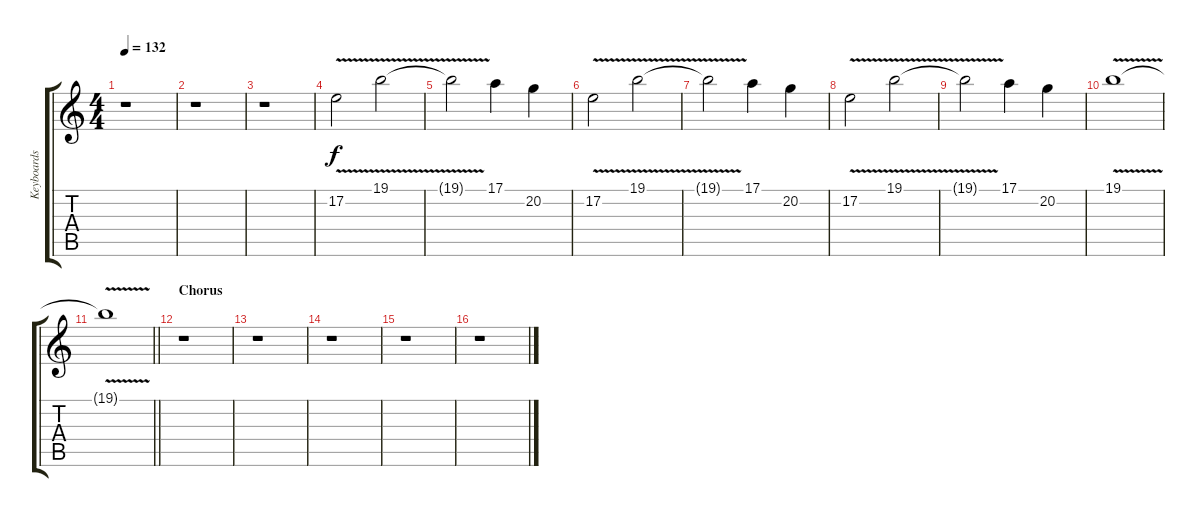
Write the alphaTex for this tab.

\track ("Keyboards 3" "Keyboards ") {instrument lead1square}
\staff {score tabs}
\tuning (E4 B3 G3 D3 A2 E2) {hide}
\ts (4 4)
\tempo 132
\clef g2
\ks c
r.1{dy f} |
r.1 |
r.1 |
17.2{v}.2{volume 9 instrument whistle} 19.1{v}.2 |
19.1{t}.2 17.1.4 20.2.4 |
17.2{v}.2 19.1{v}.2 |
19.1{t}.2 17.1.4 20.2.4 |
17.2{v}.2 19.1{v}.2 |
19.1{t}.2 17.1.4 20.2.4 |
19.1{v}.1 |
\barLineRight lightlight
19.1{t}.1 |
\section ("" "Chorus")
r.1 |
r.1 |
r.1 |
r.1 |
r.1
